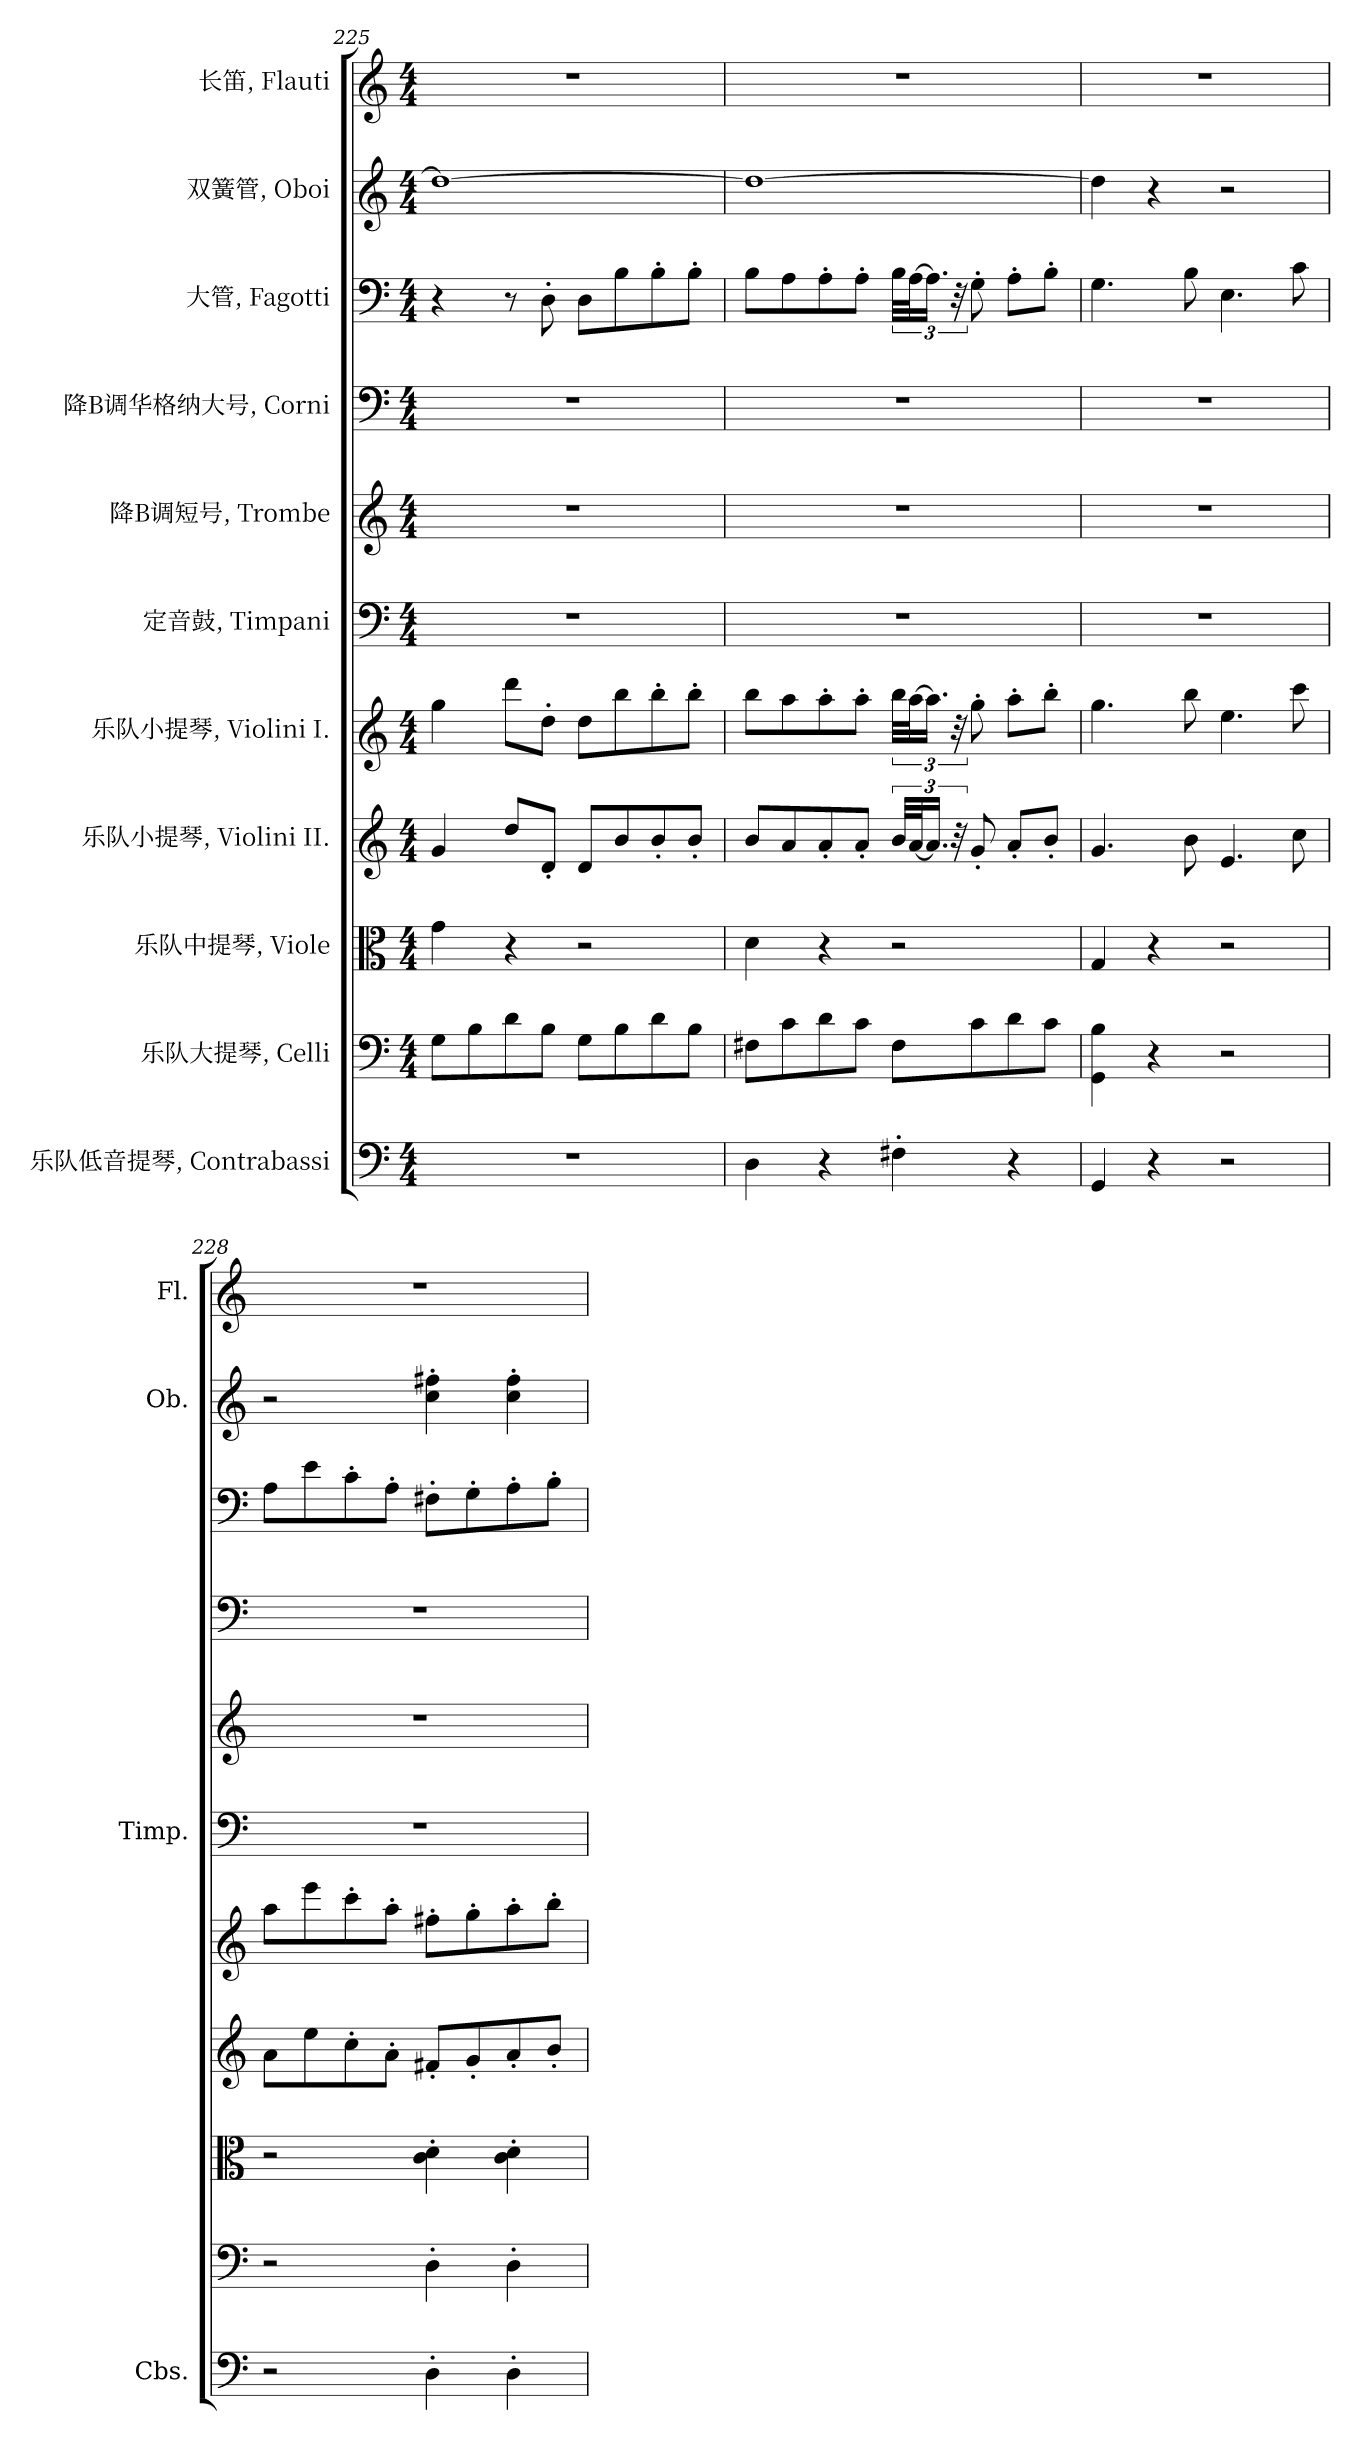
**kern	**kern	**kern	**kern	**kern	**kern	**kern	**kern	**kern	**kern	**kern
*part11	*part10	*part9	*part8	*part7	*part6	*part5	*part4	*part3	*part2	*part1
*staff11	*staff10	*staff9	*staff8	*staff7	*staff6	*staff5	*staff4	*staff3	*staff2	*staff1
*I"乐队低音提琴, Contrabassi	*I"乐队大提琴, Celli	*I"乐队中提琴, Viole	*I"乐队小提琴, Violini II.	*I"乐队小提琴, Violini I.	*I"定音鼓, Timpani	*I"降B调短号, Trombe	*I"降B调华格纳大号, Corni	*I"大管, Fagotti	*I"双簧管, Oboi	*I"长笛, Flauti
*I'Cbs.	*	*	*	*	*I'Timp.	*	*	*	*I'Ob.	*I'Fl.
!!LO:PB:g=z
*clefF4	*clefF4	*clefC3	*clefG2	*clefG2	*clefF4	*clefG2	*clefF4	*clefF4	*clefG2	*clefG2
*ITrd7c12	*	*	*	*	*	*ITrd1c2	*ITrd1c2	*	*	*
*k[]	*k[]	*k[]	*k[]	*k[]	*k[]	*k[b-e-]	*k[b-e-]	*k[]	*k[]	*k[]
*M4/4	*M4/4	*M4/4	*M4/4	*M4/4	*M4/4	*M4/4	*M4/4	*M4/4	*M4/4	*M4/4
=225	=225	=225	=225	=225	=225	=225	=225	=225	=225	=225
1r	8G\L	4g\	4g/	4gg\	1r	1r	1r	4r	1dd_	1r
.	8B\	.	.	.	.	.	.	.	.	.
.	8d\	4r	8dd/L	8ddd\L	.	.	.	8r	.	.
.	8B\J	.	8d'/J	8dd'\J	.	.	.	8D'\	.	.
.	8G\L	2r	8d/L	8dd\L	.	.	.	8D\L	.	.
.	8B\	.	8b/	8bb\	.	.	.	8B\	.	.
.	8d\	.	8b'/	8bb'\	.	.	.	8B'\	.	.
.	8B\J	.	8b'/J	8bb'\J	.	.	.	8B'\J	.	.
=226	=226	=226	=226	=226	=226	=226	=226	=226	=226	=226
4DD\	8F#X\L	4d\	8b/L	8bb\L	1r	1r	1r	8B\L	1dd_	1r
.	8c\	.	8a/	8aa\	.	.	.	8A\	.	.
4r	8d\	4r	8a'/	8aa'\	.	.	.	8A'\	.	.
.	8c\J	.	8a'/J	8aa'\J	.	.	.	8A'\J	.	.
4FF#X'\	8F#\L	2r	48b/LLL	48bb\LLL	.	.	.	48B\LLL	.	.
.	.	.	[48a/J	[48aa\J	.	.	.	[48A\J	.	.
.	.	.	24.a/JJ]	24.aa\JJ]	.	.	.	24.A\JJ]	.	.
.	.	.	48r	48r	.	.	.	48r	.	.
.	8c\	.	8g'/	8gg'\	.	.	.	8G'\	.	.
4r	8d\	.	8a'/L	8aa'\L	.	.	.	8A'\L	.	.
.	8c\J	.	8b'/J	8bb'\J	.	.	.	8B'\J	.	.
=227	=227	=227	=227	=227	=227	=227	=227	=227	=227	=227
4GGG/	4GG\ 4B\	4G/	4.g/	4.gg\	1r	1r	1r	4.G\	4dd\]	1r
4r	4r	4r	.	.	.	.	.	.	4r	.
.	.	.	8b\	8bb\	.	.	.	8B\	.	.
2r	2r	2r	4.e/	4.ee\	.	.	.	4.E\	2r	.
.	.	.	8cc\	8ccc\	.	.	.	8c\	.	.
=228	=228	=228	=228	=228	=228	=228	=228	=228	=228	=228
2r	2r	2r	8a\L	8aa\L	1r	1r	1r	8A\L	2r	1r
.	.	.	8ee\	8eee\	.	.	.	8e\	.	.
.	.	.	8cc'\	8ccc'\	.	.	.	8c'\	.	.
.	.	.	8a'\J	8aa'\J	.	.	.	8A'\J	.	.
4DD'\	4D'\	4c\' 4d\'	8f#X'/L	8ff#X'\L	.	.	.	8F#X'\L	4cc\' 4ff#X\'	.
.	.	.	8g'/	8gg'\	.	.	.	8G'\	.	.
4DD'\	4D'\	4c\' 4d\'	8a'/	8aa'\	.	.	.	8A'\	4cc\' 4ff#\'	.
.	.	.	8b'/J	8bb'\J	.	.	.	8B'\J	.	.
=	=	=	=	=	=	=	=	=	=	=
*-	*-	*-	*-	*-	*-	*-	*-	*-	*-	*-
